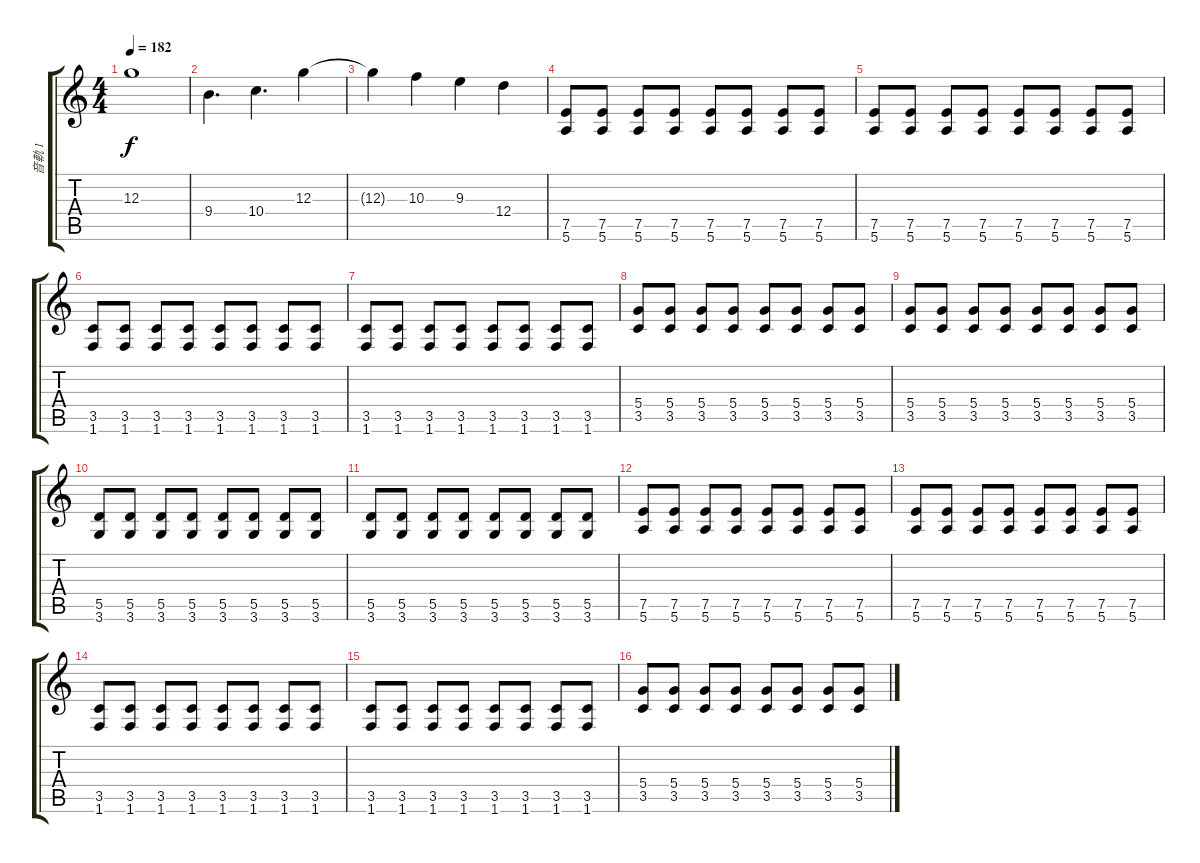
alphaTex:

\track ("音軌 1" "音軌 1") {instrument overdrivenguitar}
\staff {score tabs}
\tuning (E4 B3 G3 D3 A2 E2) {hide}
\ts (4 4)
\tempo 182
\clef g2
\ks c
12.3{t}.1{dy f} |
9.4.4{d} 10.4.4{d} 12.3.4 |
12.3{t}.4 10.3.4 9.3.4 12.4.4 |
(7.5 5.6).8 (7.5 5.6).8 (7.5 5.6).8 (7.5 5.6).8 (7.5 5.6).8 (7.5 5.6).8 (7.5 5.6).8 (7.5 5.6).8 |
(7.5 5.6).8 (7.5 5.6).8 (7.5 5.6).8 (7.5 5.6).8 (7.5 5.6).8 (7.5 5.6).8 (7.5 5.6).8 (7.5 5.6).8 |
(3.5 1.6).8 (3.5 1.6).8 (3.5 1.6).8 (3.5 1.6).8 (3.5 1.6).8 (3.5 1.6).8 (3.5 1.6).8 (3.5 1.6).8 |
(3.5 1.6).8 (3.5 1.6).8 (3.5 1.6).8 (3.5 1.6).8 (3.5 1.6).8 (3.5 1.6).8 (3.5 1.6).8 (3.5 1.6).8 |
(5.4 3.5).8 (5.4 3.5).8 (5.4 3.5).8 (5.4 3.5).8 (5.4 3.5).8 (5.4 3.5).8 (5.4 3.5).8 (5.4 3.5).8 |
(5.4 3.5).8 (5.4 3.5).8 (5.4 3.5).8 (5.4 3.5).8 (5.4 3.5).8 (5.4 3.5).8 (5.4 3.5).8 (5.4 3.5).8 |
(5.5 3.6).8 (5.5 3.6).8 (5.5 3.6).8 (5.5 3.6).8 (5.5 3.6).8 (5.5 3.6).8 (5.5 3.6).8 (5.5 3.6).8 |
(5.5 3.6).8 (5.5 3.6).8 (5.5 3.6).8 (5.5 3.6).8 (5.5 3.6).8 (5.5 3.6).8 (5.5 3.6).8 (5.5 3.6).8 |
(7.5 5.6).8 (7.5 5.6).8 (7.5 5.6).8 (7.5 5.6).8 (7.5 5.6).8 (7.5 5.6).8 (7.5 5.6).8 (7.5 5.6).8 |
(7.5 5.6).8 (7.5 5.6).8 (7.5 5.6).8 (7.5 5.6).8 (7.5 5.6).8 (7.5 5.6).8 (7.5 5.6).8 (7.5 5.6).8 |
(3.5 1.6).8 (3.5 1.6).8 (3.5 1.6).8 (3.5 1.6).8 (3.5 1.6).8 (3.5 1.6).8 (3.5 1.6).8 (3.5 1.6).8 |
(3.5 1.6).8 (3.5 1.6).8 (3.5 1.6).8 (3.5 1.6).8 (3.5 1.6).8 (3.5 1.6).8 (3.5 1.6).8 (3.5 1.6).8 |
(5.4 3.5).8 (5.4 3.5).8 (5.4 3.5).8 (5.4 3.5).8 (5.4 3.5).8 (5.4 3.5).8 (5.4 3.5).8 (5.4 3.5).8
